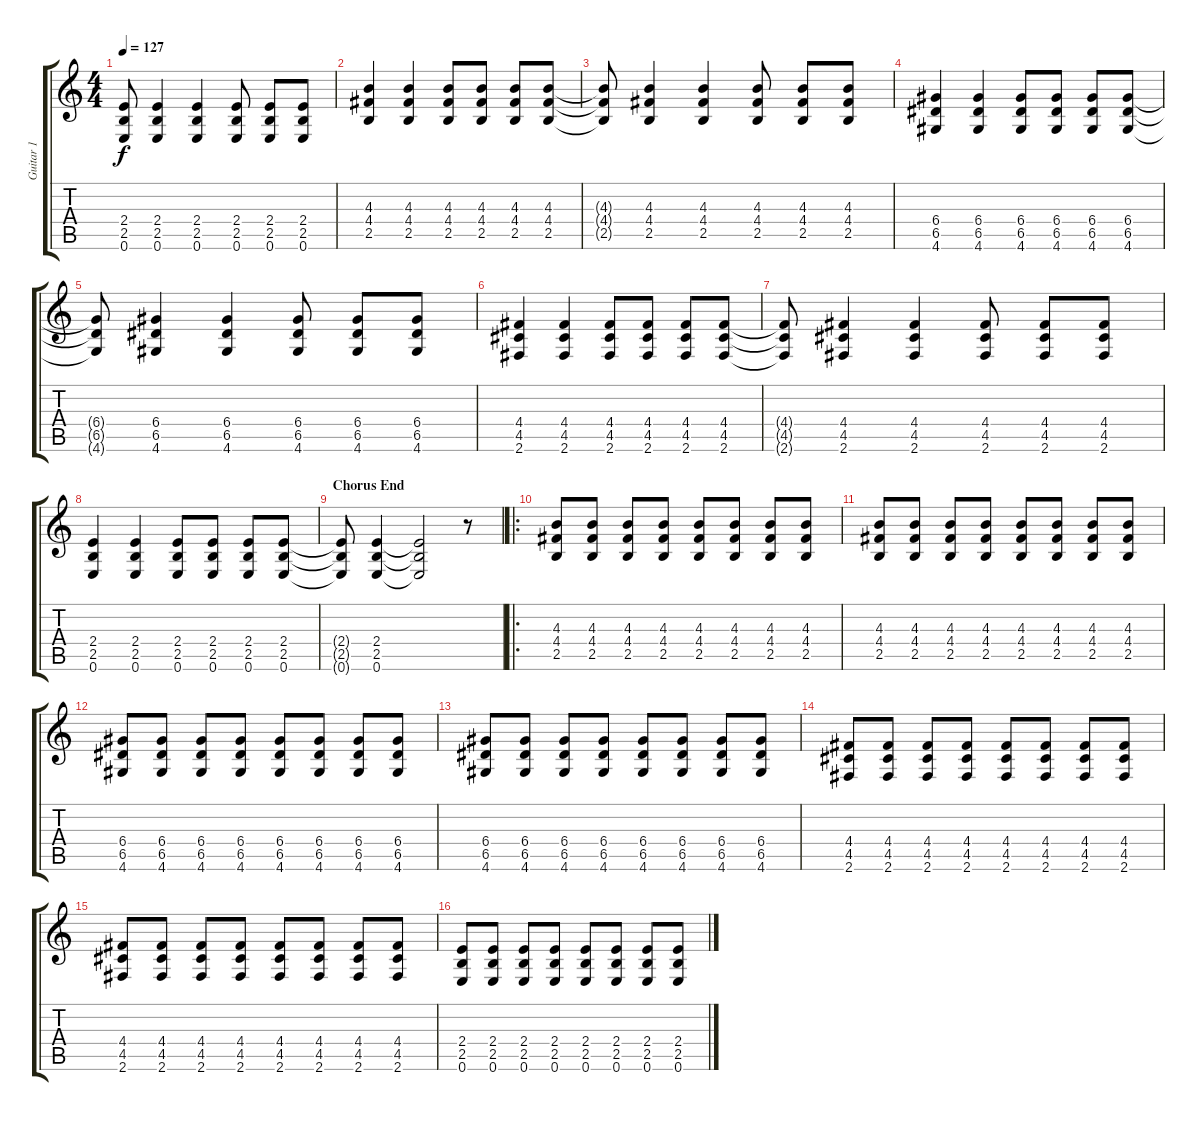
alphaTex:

\track ("Guitar 1" "Guitar 1") {instrument distortionguitar}
\staff {score tabs}
\tuning (E4 B3 G3 D3 A2 E2) {hide}
\ts (4 4)
\tempo 127
\clef g2
\ks c
(2.4{t} 2.5{t} 0.6{t}).8{dy f} (2.4 2.5 0.6).4 (2.4 2.5 0.6).4 (2.4 2.5 0.6).8 (2.4 2.5 0.6).8 (2.4 2.5 0.6).8 |
(4.3 4.4 2.5).4 (4.3 4.4 2.5).4 (4.3 4.4 2.5).8 (4.3 4.4 2.5).8 (4.3 4.4 2.5).8 (4.3 4.4 2.5).8 |
(4.3{t} 4.4{t} 2.5{t}).8 (4.3 4.4 2.5).4 (4.3 4.4 2.5).4 (4.3 4.4 2.5).8 (4.3 4.4 2.5).8 (4.3 4.4 2.5).8 |
(6.4 6.5 4.6).4 (6.4 6.5 4.6).4 (6.4 6.5 4.6).8 (6.4 6.5 4.6).8 (6.4 6.5 4.6).8 (6.4 6.5 4.6).8 |
(6.4{t} 6.5{t} 4.6{t}).8 (6.4 6.5 4.6).4 (6.4 6.5 4.6).4 (6.4 6.5 4.6).8 (6.4 6.5 4.6).8 (6.4 6.5 4.6).8 |
(4.4 4.5 2.6).4 (4.4 4.5 2.6).4 (4.4 4.5 2.6).8 (4.4 4.5 2.6).8 (4.4 4.5 2.6).8 (4.4 4.5 2.6).8 |
(4.4{t} 4.5{t} 2.6{t}).8 (4.4 4.5 2.6).4 (4.4 4.5 2.6).4 (4.4 4.5 2.6).8 (4.4 4.5 2.6).8 (4.4 4.5 2.6).8 |
(2.4 2.5 0.6).4 (2.4 2.5 0.6).4 (2.4 2.5 0.6).8 (2.4 2.5 0.6).8 (2.4 2.5 0.6).8 (2.4 2.5 0.6).8 |
\section ("" "Chorus End")
(2.4{t} 2.5{t} 0.6{t}).8 (2.4 2.5 0.6).4 (2.4{t} 2.5{t} 0.6{t}).2 r.8 |
\ro
(4.3 4.4 2.5).8 (4.3 4.4 2.5).8 (4.3 4.4 2.5).8 (4.3 4.4 2.5).8 (4.3 4.4 2.5).8 (4.3 4.4 2.5).8 (4.3 4.4 2.5).8 (4.3 4.4 2.5).8 |
(4.3 4.4 2.5).8 (4.3 4.4 2.5).8 (4.3 4.4 2.5).8 (4.3 4.4 2.5).8 (4.3 4.4 2.5).8 (4.3 4.4 2.5).8 (4.3 4.4 2.5).8 (4.3 4.4 2.5).8 |
(6.4 6.5 4.6).8 (6.4 6.5 4.6).8 (6.4 6.5 4.6).8 (6.4 6.5 4.6).8 (6.4 6.5 4.6).8 (6.4 6.5 4.6).8 (6.4 6.5 4.6).8 (6.4 6.5 4.6).8 |
(6.4 6.5 4.6).8 (6.4 6.5 4.6).8 (6.4 6.5 4.6).8 (6.4 6.5 4.6).8 (6.4 6.5 4.6).8 (6.4 6.5 4.6).8 (6.4 6.5 4.6).8 (6.4 6.5 4.6).8 |
(4.4 4.5 2.6).8 (4.4 4.5 2.6).8 (4.4 4.5 2.6).8 (4.4 4.5 2.6).8 (4.4 4.5 2.6).8 (4.4 4.5 2.6).8 (4.4 4.5 2.6).8 (4.4 4.5 2.6).8 |
(4.4 4.5 2.6).8 (4.4 4.5 2.6).8 (4.4 4.5 2.6).8 (4.4 4.5 2.6).8 (4.4 4.5 2.6).8 (4.4 4.5 2.6).8 (4.4 4.5 2.6).8 (4.4 4.5 2.6).8 |
(2.4 2.5 0.6).8 (2.4 2.5 0.6).8 (2.4 2.5 0.6).8 (2.4 2.5 0.6).8 (2.4 2.5 0.6).8 (2.4 2.5 0.6).8 (2.4 2.5 0.6).8 (2.4 2.5 0.6).8
